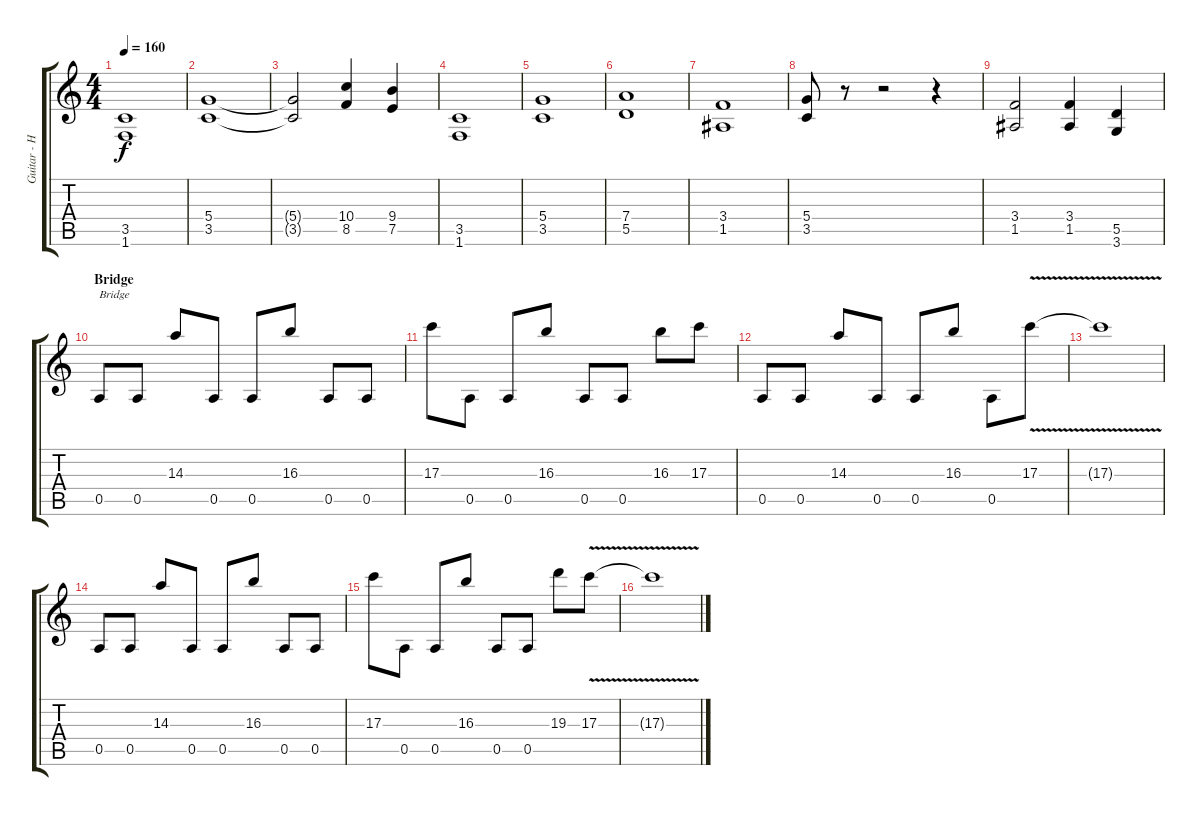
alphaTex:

\track ("Guitar - Henjo Richter" "Guitar - H") {instrument distortionguitar}
\staff {score tabs}
\tuning (E4 B3 G3 D3 A2 E2) {hide}
\ts (4 4)
\tempo 160
\clef g2
\ks c
(3.5 1.6).1{dy f} |
(5.4 3.5).1 |
(5.4{t} 3.5{t}).2 (10.4 8.5).4 (9.4 7.5).4 |
(3.5 1.6).1 |
(5.4 3.5).1 |
(7.4 5.5).1 |
(3.4 1.5).1 |
(5.4 3.5).8 r.8 r.2 r.4 |
(3.4 1.5).2 (3.4 1.5).4 (5.5 3.6).4 |
\section ("" "Bridge")
0.5.8{txt "Bridge" volume 9} 0.5.8 14.3.8 0.5.8 0.5.8 16.3.8 0.5.8 0.5.8 |
17.3.8 0.5.8 0.5.8 16.3.8 0.5.8 0.5.8 16.3.8 17.3.8 |
0.5.8 0.5.8 14.3.8 0.5.8 0.5.8 16.3.8 0.5.8 17.3{v}.8 |
17.3{t}.1 |
0.5.8{volume 9} 0.5.8 14.3.8 0.5.8 0.5.8 16.3.8 0.5.8 0.5.8 |
17.3.8 0.5.8 0.5.8 16.3.8 0.5.8 0.5.8 19.3.8 17.3{v}.8 |
17.3{t}.1
